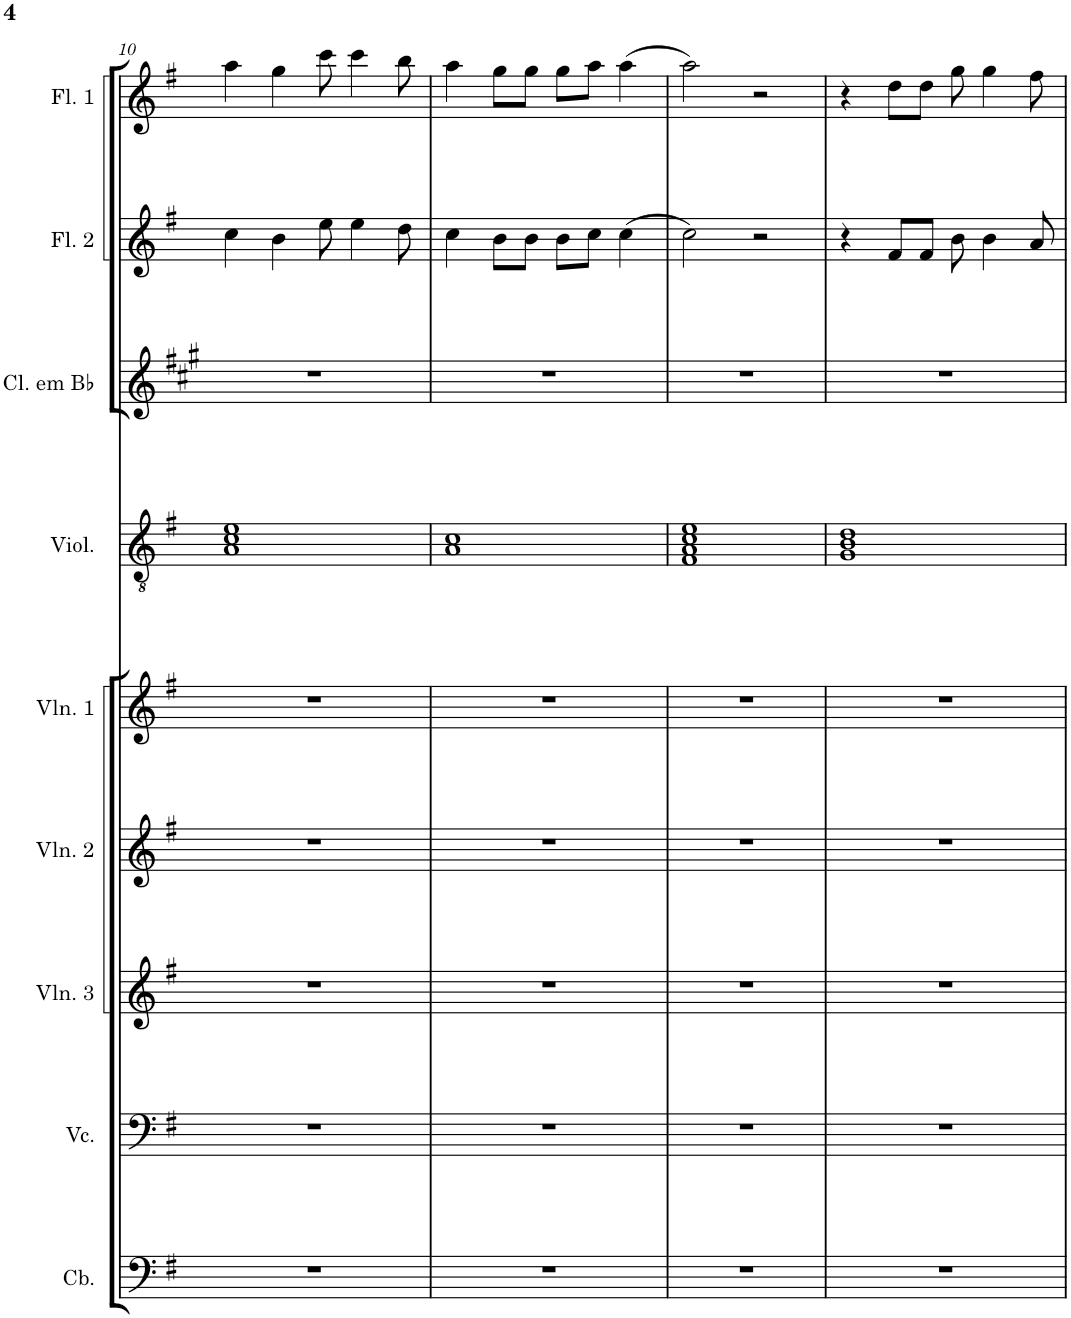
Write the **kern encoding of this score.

**kern	**kern	**kern	**kern	**kern	**kern	**kern	**kern	**kern
*part9	*part8	*part7	*part6	*part5	*part4	*part3	*part2	*part1
*staff9	*staff8	*staff7	*staff6	*staff5	*staff4	*staff3	*staff2	*staff1
*I"Contrabaixo	*I"Violoncelo	*I"Violino 3	*I"Violino 2	*I"Violino 1	*I"Violão acústico	*I"Clarinete em Bb	*I"Flauta 2	*I"Flauta 1
*I'Cb.	*I'Vc.	*I'Vln. 3	*I'Vln. 2	*I'Vln. 1	*I'Viol.	*I'Cl. em Bb	*I'Fl. 2	*I'Fl. 1
!!LO:PB:g=z
*clefF4	*clefF4	*clefG2	*clefG2	*clefG2	*clefGv2	*clefG2	*clefG2	*clefG2
*Trd7c12	*	*	*	*	*	*Trd1c2	*	*
*k[f#]	*k[f#]	*k[f#]	*k[f#]	*k[f#]	*k[f#]	*k[f#c#g#]	*k[f#]	*k[f#]
*M4/4	*M4/4	*M4/4	*M4/4	*M4/4	*M4/4	*M4/4	*M4/4	*M4/4
=10	=10	=10	=10	=10	=10	=10	=10	=10
1r	1r	1r	1r	1r	1A 1c 1e	1r	4cc\	4aa\
.	.	.	.	.	.	.	4b\	4gg\
.	.	.	.	.	.	.	8ee\	8ccc\
.	.	.	.	.	.	.	4ee\	4ccc\
.	.	.	.	.	.	.	8dd\	8bb\
=11	=11	=11	=11	=11	=11	=11	=11	=11
1r	1r	1r	1r	1r	1A 1c	1r	4cc\	4aa\
.	.	.	.	.	.	.	8b\L	8gg\L
.	.	.	.	.	.	.	8b\J	8gg\J
.	.	.	.	.	.	.	8b\L	8gg\L
.	.	.	.	.	.	.	8cc\J	8aa\J
.	.	.	.	.	.	.	(4cc\	(4aa\
=12	=12	=12	=12	=12	=12	=12	=12	=12
1r	1r	1r	1r	1r	1F# 1A 1c 1e	1r	2cc\)	2aa\)
.	.	.	.	.	.	.	2r	2r
=13	=13	=13	=13	=13	=13	=13	=13	=13
1r	1r	1r	1r	1r	1G 1B 1d	1r	4r	4r
.	.	.	.	.	.	.	8f#/L	8dd\L
.	.	.	.	.	.	.	8f#/J	8dd\J
.	.	.	.	.	.	.	8b\	8gg\
.	.	.	.	.	.	.	4b\	4gg\
.	.	.	.	.	.	.	8a/	8ff#\
=	=	=	=	=	=	=	=	=
*-	*-	*-	*-	*-	*-	*-	*-	*-
